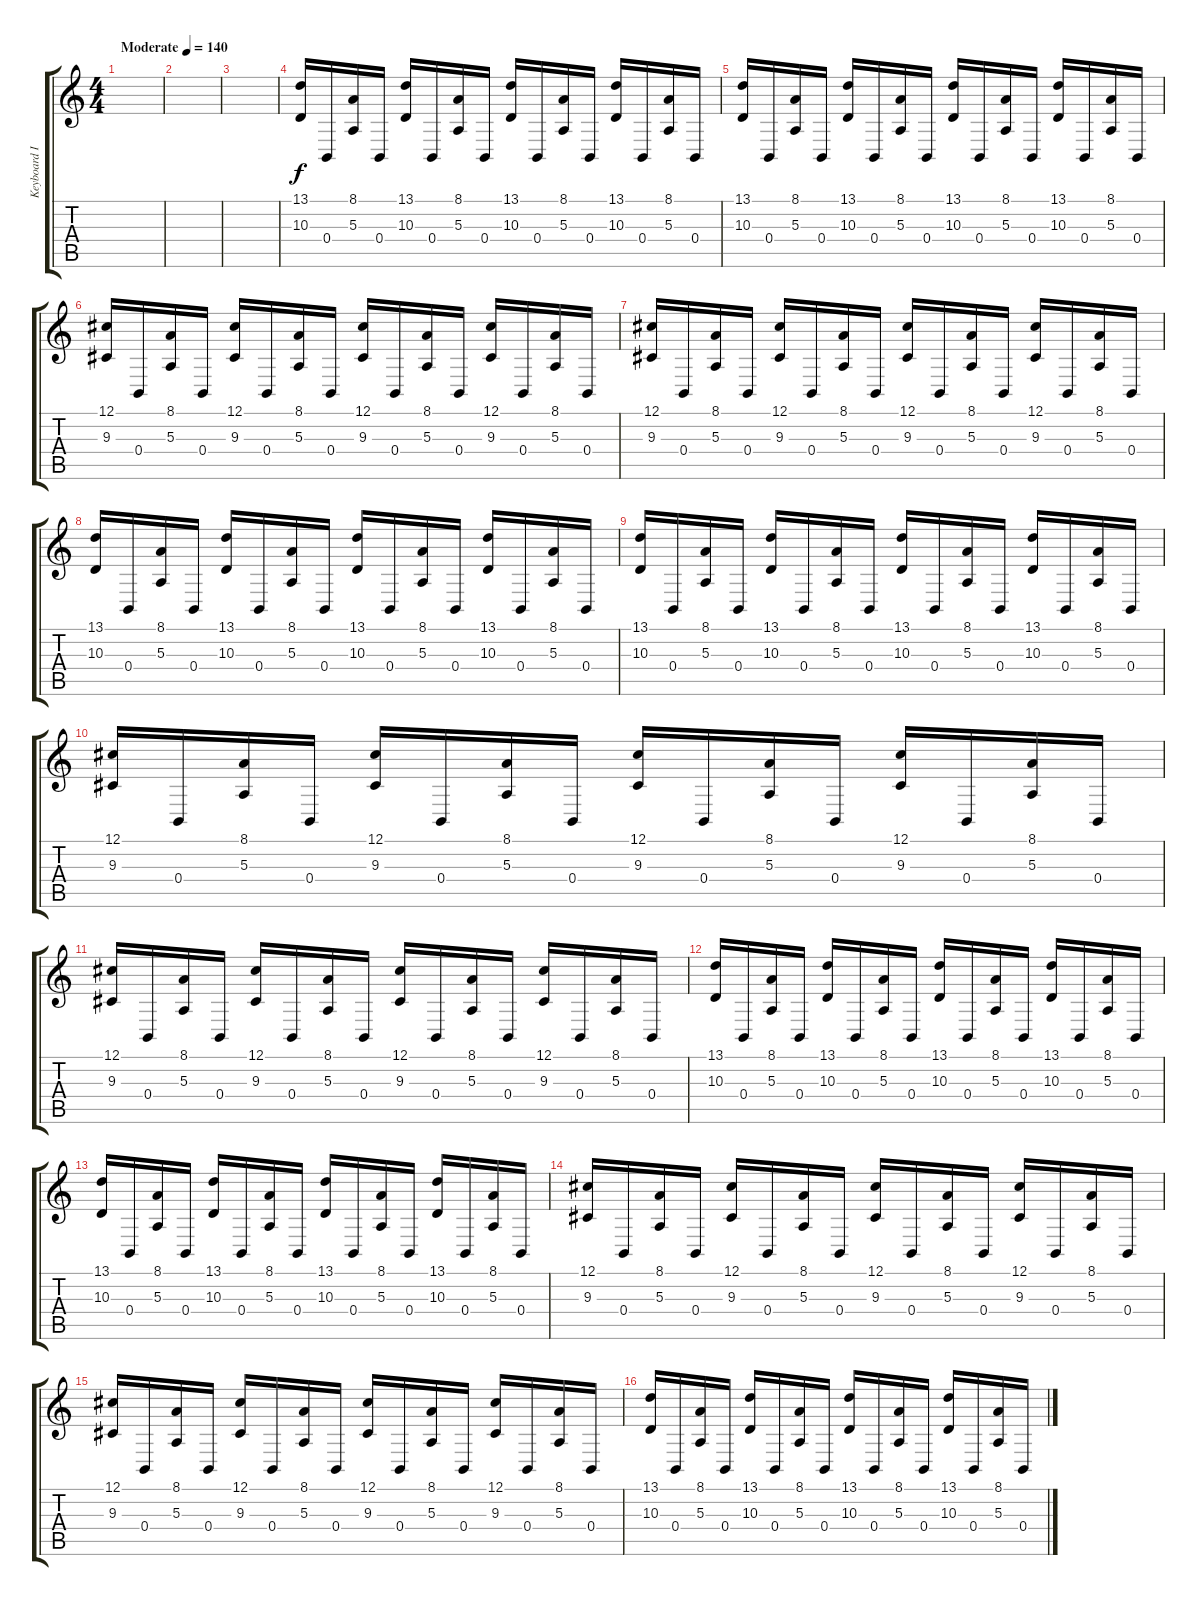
\track ("Keyboard II" "Keyboard I") {instrument lead1square}
\staff {score tabs}
\tuning (Db4 Ab3 E3 B2 Gb2 B1) {hide}
\ts (4 4)
\tempo (140 "Moderate")
\clef g2
\ks c
|
|
|
(13.1 10.3).16 0.4.16 (8.1 5.3).16 0.4.16 (13.1 10.3).16 0.4.16 (8.1 5.3).16 0.4.16 (13.1 10.3).16 0.4.16 (8.1 5.3).16 0.4.16 (13.1 10.3).16 0.4.16 (8.1 5.3).16 0.4.16 |
(13.1 10.3).16 0.4.16 (8.1 5.3).16 0.4.16 (13.1 10.3).16 0.4.16 (8.1 5.3).16 0.4.16 (13.1 10.3).16 0.4.16 (8.1 5.3).16 0.4.16 (13.1 10.3).16 0.4.16 (8.1 5.3).16 0.4.16 |
(12.1 9.3).16 0.4.16 (8.1 5.3).16 0.4.16 (12.1 9.3).16 0.4.16 (8.1 5.3).16 0.4.16 (12.1 9.3).16 0.4.16 (8.1 5.3).16 0.4.16 (12.1 9.3).16 0.4.16 (8.1 5.3).16 0.4.16 |
(12.1 9.3).16 0.4.16 (8.1 5.3).16 0.4.16 (12.1 9.3).16 0.4.16 (8.1 5.3).16 0.4.16 (12.1 9.3).16 0.4.16 (8.1 5.3).16 0.4.16 (12.1 9.3).16 0.4.16 (8.1 5.3).16 0.4.16 |
(13.1 10.3).16 0.4.16 (8.1 5.3).16 0.4.16 (13.1 10.3).16 0.4.16 (8.1 5.3).16 0.4.16 (13.1 10.3).16 0.4.16 (8.1 5.3).16 0.4.16 (13.1 10.3).16 0.4.16 (8.1 5.3).16 0.4.16 |
(13.1 10.3).16 0.4.16 (8.1 5.3).16 0.4.16 (13.1 10.3).16 0.4.16 (8.1 5.3).16 0.4.16 (13.1 10.3).16 0.4.16 (8.1 5.3).16 0.4.16 (13.1 10.3).16 0.4.16 (8.1 5.3).16 0.4.16 |
(12.1 9.3).16 0.4.16 (8.1 5.3).16 0.4.16 (12.1 9.3).16 0.4.16 (8.1 5.3).16 0.4.16 (12.1 9.3).16 0.4.16 (8.1 5.3).16 0.4.16 (12.1 9.3).16 0.4.16 (8.1 5.3).16 0.4.16 |
(12.1 9.3).16 0.4.16 (8.1 5.3).16 0.4.16 (12.1 9.3).16 0.4.16 (8.1 5.3).16 0.4.16 (12.1 9.3).16 0.4.16 (8.1 5.3).16 0.4.16 (12.1 9.3).16 0.4.16 (8.1 5.3).16 0.4.16 |
(13.1 10.3).16 0.4.16 (8.1 5.3).16 0.4.16 (13.1 10.3).16 0.4.16 (8.1 5.3).16 0.4.16 (13.1 10.3).16 0.4.16 (8.1 5.3).16 0.4.16 (13.1 10.3).16 0.4.16 (8.1 5.3).16 0.4.16 |
(13.1 10.3).16 0.4.16 (8.1 5.3).16 0.4.16 (13.1 10.3).16 0.4.16 (8.1 5.3).16 0.4.16 (13.1 10.3).16 0.4.16 (8.1 5.3).16 0.4.16 (13.1 10.3).16 0.4.16 (8.1 5.3).16 0.4.16 |
(12.1 9.3).16 0.4.16 (8.1 5.3).16 0.4.16 (12.1 9.3).16 0.4.16 (8.1 5.3).16 0.4.16 (12.1 9.3).16 0.4.16 (8.1 5.3).16 0.4.16 (12.1 9.3).16 0.4.16 (8.1 5.3).16 0.4.16 |
(12.1 9.3).16 0.4.16 (8.1 5.3).16 0.4.16 (12.1 9.3).16 0.4.16 (8.1 5.3).16 0.4.16 (12.1 9.3).16 0.4.16 (8.1 5.3).16 0.4.16 (12.1 9.3).16 0.4.16 (8.1 5.3).16 0.4.16 |
(13.1 10.3).16 0.4.16 (8.1 5.3).16 0.4.16 (13.1 10.3).16 0.4.16 (8.1 5.3).16 0.4.16 (13.1 10.3).16 0.4.16 (8.1 5.3).16 0.4.16 (13.1 10.3).16 0.4.16 (8.1 5.3).16 0.4.16
